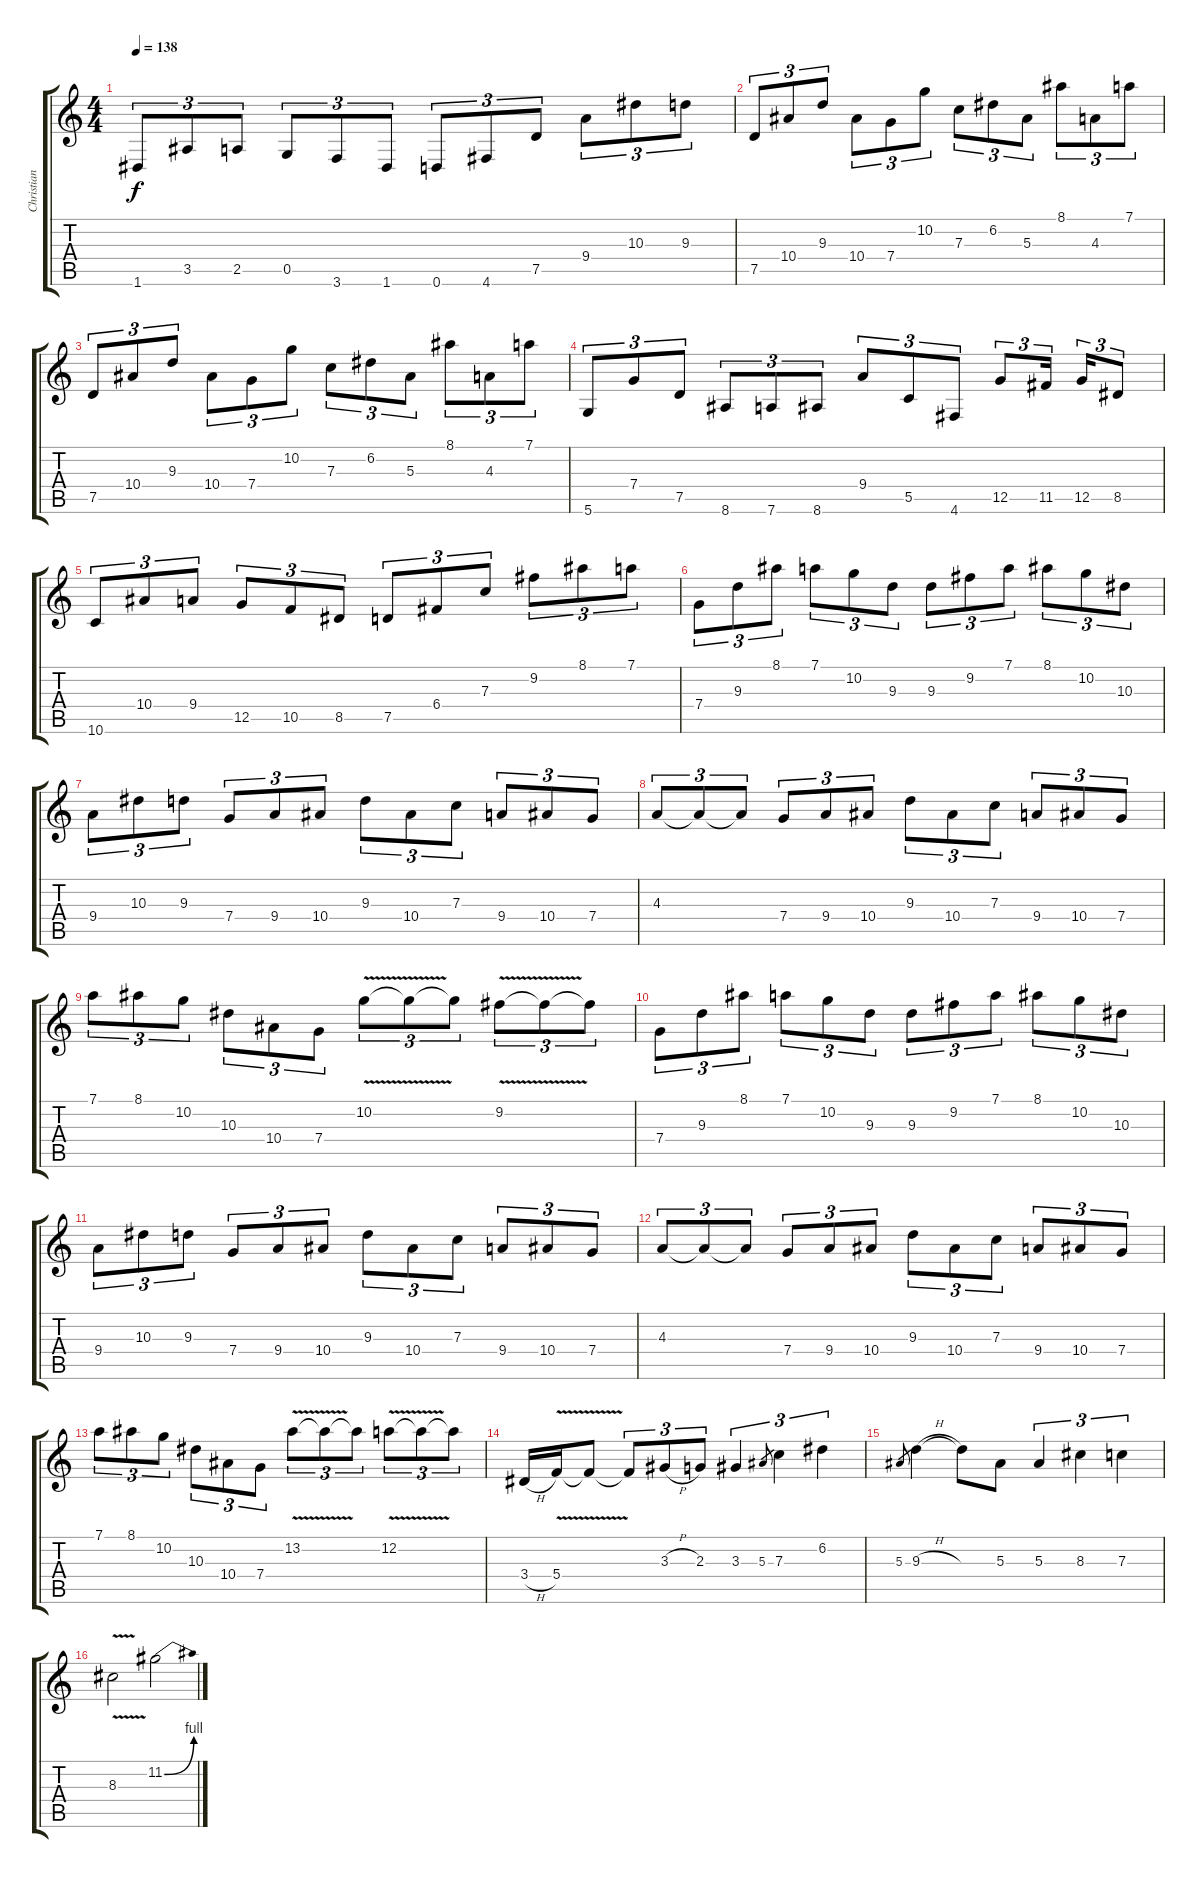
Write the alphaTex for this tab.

\track ("Christian Muenzner" "Christian ") {instrument distortionguitar}
\staff {score tabs}
\tuning (D4 A3 F3 C3 G2 D2) {hide}
\ts (4 4)
\tempo 138
\clef g2
\ks c
1.6.8{tu (3 2) dy f} 3.5.8{tu (3 2)} 2.5.8{tu (3 2)} 0.5.8{tu (3 2)} 3.6.8{tu (3 2)} 1.6.8{tu (3 2)} 0.6.8{tu (3 2)} 4.6.8{tu (3 2)} 7.5.8{tu (3 2)} 9.4.8{tu (3 2)} 10.3.8{tu (3 2)} 9.3.8{tu (3 2)} |
7.5.8{tu (3 2)} 10.4.8{tu (3 2)} 9.3.8{tu (3 2)} 10.4.8{tu (3 2)} 7.4.8{tu (3 2)} 10.2.8{tu (3 2)} 7.3.8{tu (3 2)} 6.2.8{tu (3 2)} 5.3.8{tu (3 2)} 8.1.8{tu (3 2)} 4.3.8{tu (3 2)} 7.1.8{tu (3 2)} |
7.5.8{tu (3 2)} 10.4.8{tu (3 2)} 9.3.8{tu (3 2)} 10.4.8{tu (3 2)} 7.4.8{tu (3 2)} 10.2.8{tu (3 2)} 7.3.8{tu (3 2)} 6.2.8{tu (3 2)} 5.3.8{tu (3 2)} 8.1.8{tu (3 2)} 4.3.8{tu (3 2)} 7.1.8{tu (3 2)} |
5.6.8{tu (3 2)} 7.4.8{tu (3 2)} 7.5.8{tu (3 2)} 8.6.8{tu (3 2)} 7.6.8{tu (3 2)} 8.6.8{tu (3 2)} 9.4.8{tu (3 2)} 5.5.8{tu (3 2)} 4.6.8{tu (3 2)} 12.5.8{tu (3 2)} 11.5.16{tu (3 2) beam splitsecondary} 12.5.16{tu (3 2)} 8.5.8{tu (3 2)} |
10.6.8{tu (3 2)} 10.4.8{tu (3 2)} 9.4.8{tu (3 2)} 12.5.8{tu (3 2)} 10.5.8{tu (3 2)} 8.5.8{tu (3 2)} 7.5.8{tu (3 2)} 6.4.8{tu (3 2)} 7.3.8{tu (3 2)} 9.2.8{tu (3 2)} 8.1.8{tu (3 2)} 7.1.8{tu (3 2)} |
7.4.8{tu (3 2)} 9.3.8{tu (3 2)} 8.1.8{tu (3 2)} 7.1.8{tu (3 2)} 10.2.8{tu (3 2)} 9.3.8{tu (3 2)} 9.3.8{tu (3 2)} 9.2.8{tu (3 2)} 7.1.8{tu (3 2)} 8.1.8{tu (3 2)} 10.2.8{tu (3 2)} 10.3.8{tu (3 2)} |
9.4.8{tu (3 2)} 10.3.8{tu (3 2)} 9.3.8{tu (3 2)} 7.4.8{tu (3 2)} 9.4.8{tu (3 2)} 10.4.8{tu (3 2)} 9.3.8{tu (3 2)} 10.4.8{tu (3 2)} 7.3.8{tu (3 2)} 9.4.8{tu (3 2)} 10.4.8{tu (3 2)} 7.4.8{tu (3 2)} |
4.3.8{tu (3 2)} 4.3{t}.8{tu (3 2)} 4.3{t}.8{tu (3 2)} 7.4.8{tu (3 2)} 9.4.8{tu (3 2)} 10.4.8{tu (3 2)} 9.3.8{tu (3 2)} 10.4.8{tu (3 2)} 7.3.8{tu (3 2)} 9.4.8{tu (3 2)} 10.4.8{tu (3 2)} 7.4.8{tu (3 2)} |
7.1.8{tu (3 2)} 8.1.8{tu (3 2)} 10.2.8{tu (3 2)} 10.3.8{tu (3 2)} 10.4.8{tu (3 2)} 7.4.8{tu (3 2)} 10.2{v}.8{tu (3 2)} 10.2{t}.8{tu (3 2)} 10.2{t}.8{tu (3 2)} 9.2{v}.8{tu (3 2)} 9.2{t}.8{tu (3 2)} 9.2{t}.8{tu (3 2)} |
7.4.8{tu (3 2)} 9.3.8{tu (3 2)} 8.1.8{tu (3 2)} 7.1.8{tu (3 2)} 10.2.8{tu (3 2)} 9.3.8{tu (3 2)} 9.3.8{tu (3 2)} 9.2.8{tu (3 2)} 7.1.8{tu (3 2)} 8.1.8{tu (3 2)} 10.2.8{tu (3 2)} 10.3.8{tu (3 2)} |
9.4.8{tu (3 2)} 10.3.8{tu (3 2)} 9.3.8{tu (3 2)} 7.4.8{tu (3 2)} 9.4.8{tu (3 2)} 10.4.8{tu (3 2)} 9.3.8{tu (3 2)} 10.4.8{tu (3 2)} 7.3.8{tu (3 2)} 9.4.8{tu (3 2)} 10.4.8{tu (3 2)} 7.4.8{tu (3 2)} |
4.3.8{tu (3 2)} 4.3{t}.8{tu (3 2)} 4.3{t}.8{tu (3 2)} 7.4.8{tu (3 2)} 9.4.8{tu (3 2)} 10.4.8{tu (3 2)} 9.3.8{tu (3 2)} 10.4.8{tu (3 2)} 7.3.8{tu (3 2)} 9.4.8{tu (3 2)} 10.4.8{tu (3 2)} 7.4.8{tu (3 2)} |
7.1.8{tu (3 2)} 8.1.8{tu (3 2)} 10.2.8{tu (3 2)} 10.3.8{tu (3 2)} 10.4.8{tu (3 2)} 7.4.8{tu (3 2)} 13.2{v}.8{tu (3 2)} 13.2{t}.8{tu (3 2)} 13.2{t}.8{tu (3 2)} 12.2{v}.8{tu (3 2)} 12.2{t}.8{tu (3 2)} 12.2{t}.8{tu (3 2)} |
3.4{h}.16 5.4{v}.16 5.4{t}.8 5.4{t}.8{tu (3 2)} 3.3{h}.8{tu (3 2)} 2.3.8{tu (3 2)} 3.3.4{tu (3 2)} 5.3.8{gr} 7.3.4{tu (3 2)} 6.2.4{tu (3 2)} |
5.3.8{gr} 9.3{h}.4 9.3{t}.8 5.3.8 5.3.4{tu (3 2)} 8.3.4{tu (3 2)} 7.3.4{tu (3 2)} |
8.3{v}.2 11.2{be (bend 0 0 60 4)}.2
